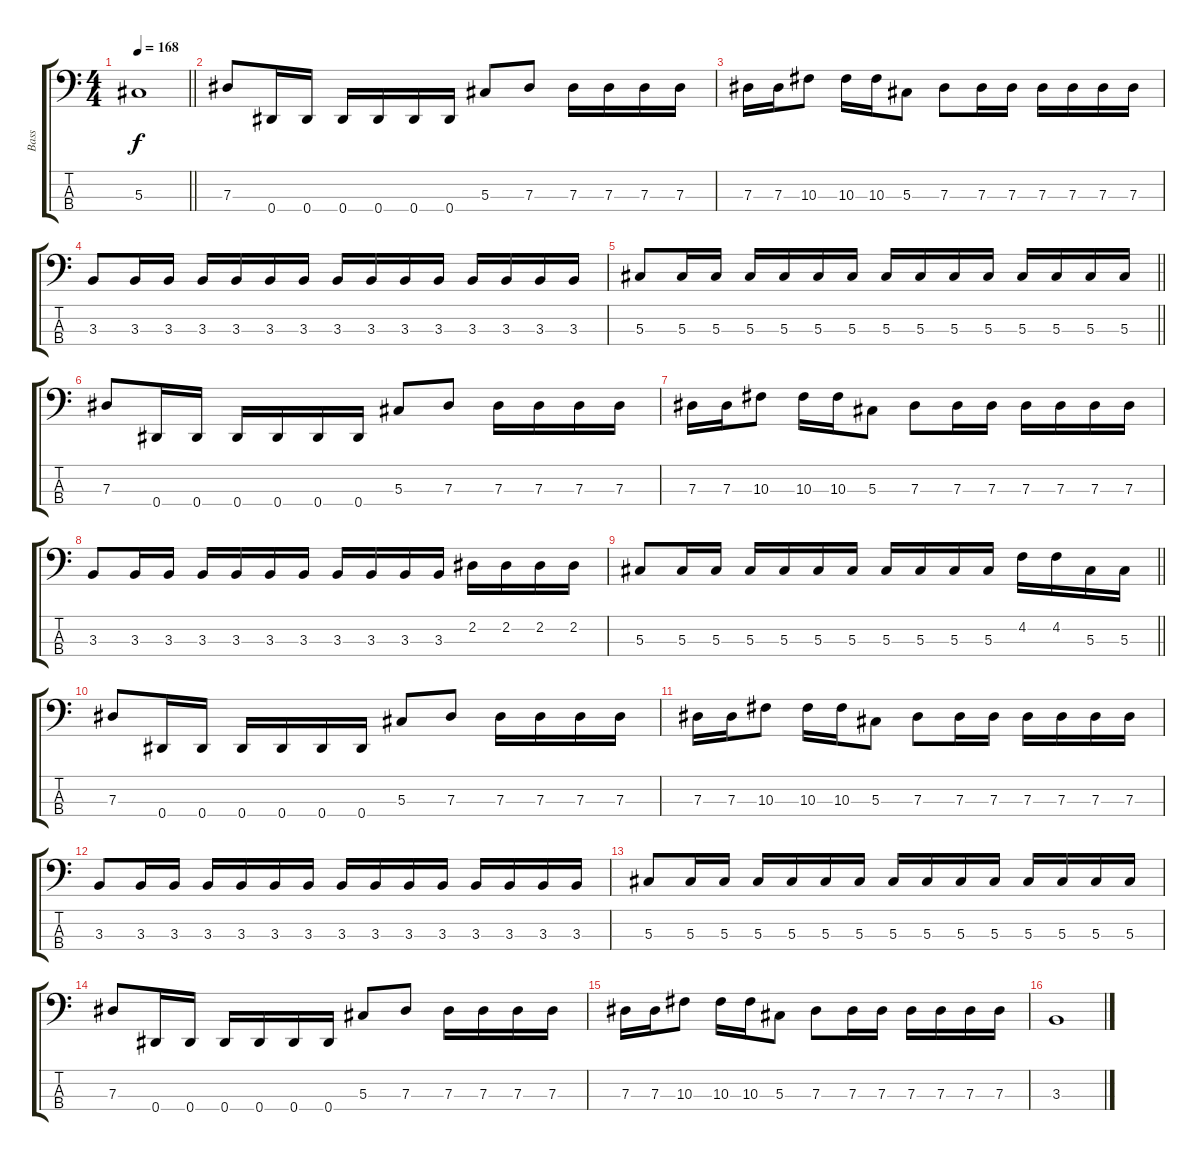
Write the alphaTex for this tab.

\track ("Bass" "Bass") {instrument electricbassfinger}
\staff {score tabs}
\tuning (Gb2 Db2 Ab1 Eb1) {hide}
\ts (4 4)
\tempo 168
\clef f4
\barLineRight lightlight
\ks c
5.3.1{dy f} |
7.3.8 0.4.16 0.4.16 0.4.16 0.4.16 0.4.16 0.4.16 5.3.8 7.3.8 7.3.16 7.3.16 7.3.16 7.3.16 |
7.3.16 7.3.16 10.3.8 10.3.16 10.3.16 5.3.8 7.3.8 7.3.16 7.3.16 7.3.16 7.3.16 7.3.16 7.3.16 |
3.3.8 3.3.16 3.3.16 3.3.16 3.3.16 3.3.16 3.3.16 3.3.16 3.3.16 3.3.16 3.3.16 3.3.16 3.3.16 3.3.16 3.3.16 |
\barLineRight lightlight
5.3.8 5.3.16 5.3.16 5.3.16 5.3.16 5.3.16 5.3.16 5.3.16 5.3.16 5.3.16 5.3.16 5.3.16 5.3.16 5.3.16 5.3.16 |
7.3.8 0.4.16 0.4.16 0.4.16 0.4.16 0.4.16 0.4.16 5.3.8 7.3.8 7.3.16 7.3.16 7.3.16 7.3.16 |
7.3.16 7.3.16 10.3.8 10.3.16 10.3.16 5.3.8 7.3.8 7.3.16 7.3.16 7.3.16 7.3.16 7.3.16 7.3.16 |
3.3.8 3.3.16 3.3.16 3.3.16 3.3.16 3.3.16 3.3.16 3.3.16 3.3.16 3.3.16 3.3.16 2.2.16 2.2.16 2.2.16 2.2.16 |
\barLineRight lightlight
5.3.8 5.3.16 5.3.16 5.3.16 5.3.16 5.3.16 5.3.16 5.3.16 5.3.16 5.3.16 5.3.16 4.2.16 4.2.16 5.3.16 5.3.16 |
7.3.8 0.4.16 0.4.16 0.4.16 0.4.16 0.4.16 0.4.16 5.3.8 7.3.8 7.3.16 7.3.16 7.3.16 7.3.16 |
7.3.16 7.3.16 10.3.8 10.3.16 10.3.16 5.3.8 7.3.8 7.3.16 7.3.16 7.3.16 7.3.16 7.3.16 7.3.16 |
3.3.8 3.3.16 3.3.16 3.3.16 3.3.16 3.3.16 3.3.16 3.3.16 3.3.16 3.3.16 3.3.16 3.3.16 3.3.16 3.3.16 3.3.16 |
5.3.8 5.3.16 5.3.16 5.3.16 5.3.16 5.3.16 5.3.16 5.3.16 5.3.16 5.3.16 5.3.16 5.3.16 5.3.16 5.3.16 5.3.16 |
7.3.8 0.4.16 0.4.16 0.4.16 0.4.16 0.4.16 0.4.16 5.3.8 7.3.8 7.3.16 7.3.16 7.3.16 7.3.16 |
7.3.16 7.3.16 10.3.8 10.3.16 10.3.16 5.3.8 7.3.8 7.3.16 7.3.16 7.3.16 7.3.16 7.3.16 7.3.16 |
3.3.1
